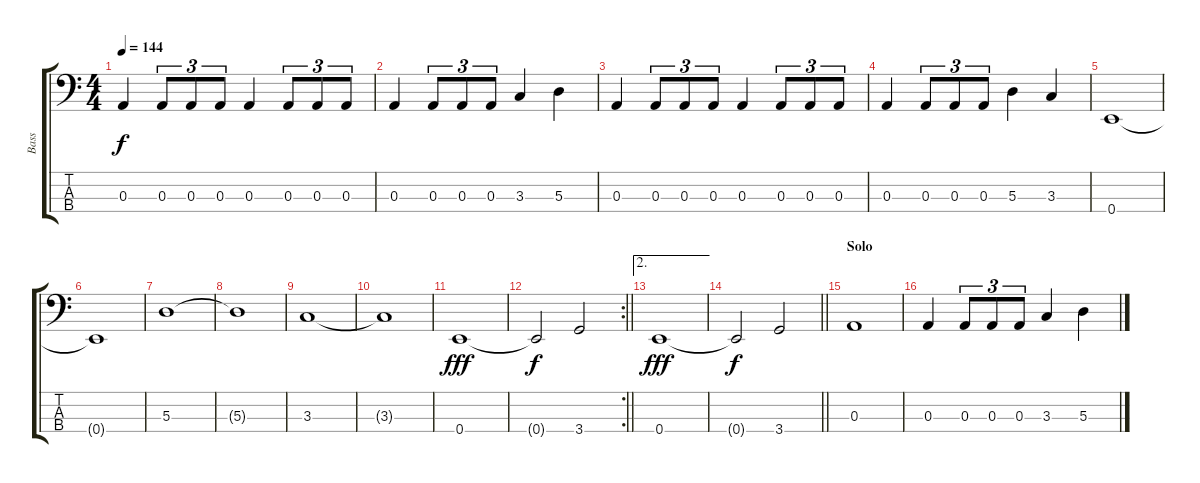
\track ("Bass" "Bass") {instrument electricbassfinger}
\staff {score tabs}
\tuning (G2 D2 A1 E1) {hide}
\ts (4 4)
\tempo 144
\clef f4
\ks c
0.3.4{dy f} 0.3.8{tu (3 2)} 0.3.8{tu (3 2)} 0.3.8{tu (3 2)} 0.3.4 0.3.8{tu (3 2)} 0.3.8{tu (3 2)} 0.3.8{tu (3 2)} |
0.3.4 0.3.8{tu (3 2)} 0.3.8{tu (3 2)} 0.3.8{tu (3 2)} 3.3.4 5.3.4 |
0.3.4 0.3.8{tu (3 2)} 0.3.8{tu (3 2)} 0.3.8{tu (3 2)} 0.3.4 0.3.8{tu (3 2)} 0.3.8{tu (3 2)} 0.3.8{tu (3 2)} |
0.3.4 0.3.8{tu (3 2)} 0.3.8{tu (3 2)} 0.3.8{tu (3 2)} 5.3.4 3.3.4 |
0.4.1 |
0.4{t}.1 |
5.3.1 |
5.3{t}.1 |
3.3.1 |
3.3{t}.1 |
0.4.1{dy fff} |
\rc 2
\barLineRight lightlight
0.4{t}.2{dy f} 3.4.2 |
\ae 2
0.4.1{dy fff} |
\barLineRight lightlight
0.4{t}.2{dy f} 3.4.2 |
\section ("" "Solo")
0.3.1 |
0.3.4 0.3.8{tu (3 2)} 0.3.8{tu (3 2)} 0.3.8{tu (3 2)} 3.3.4 5.3.4
